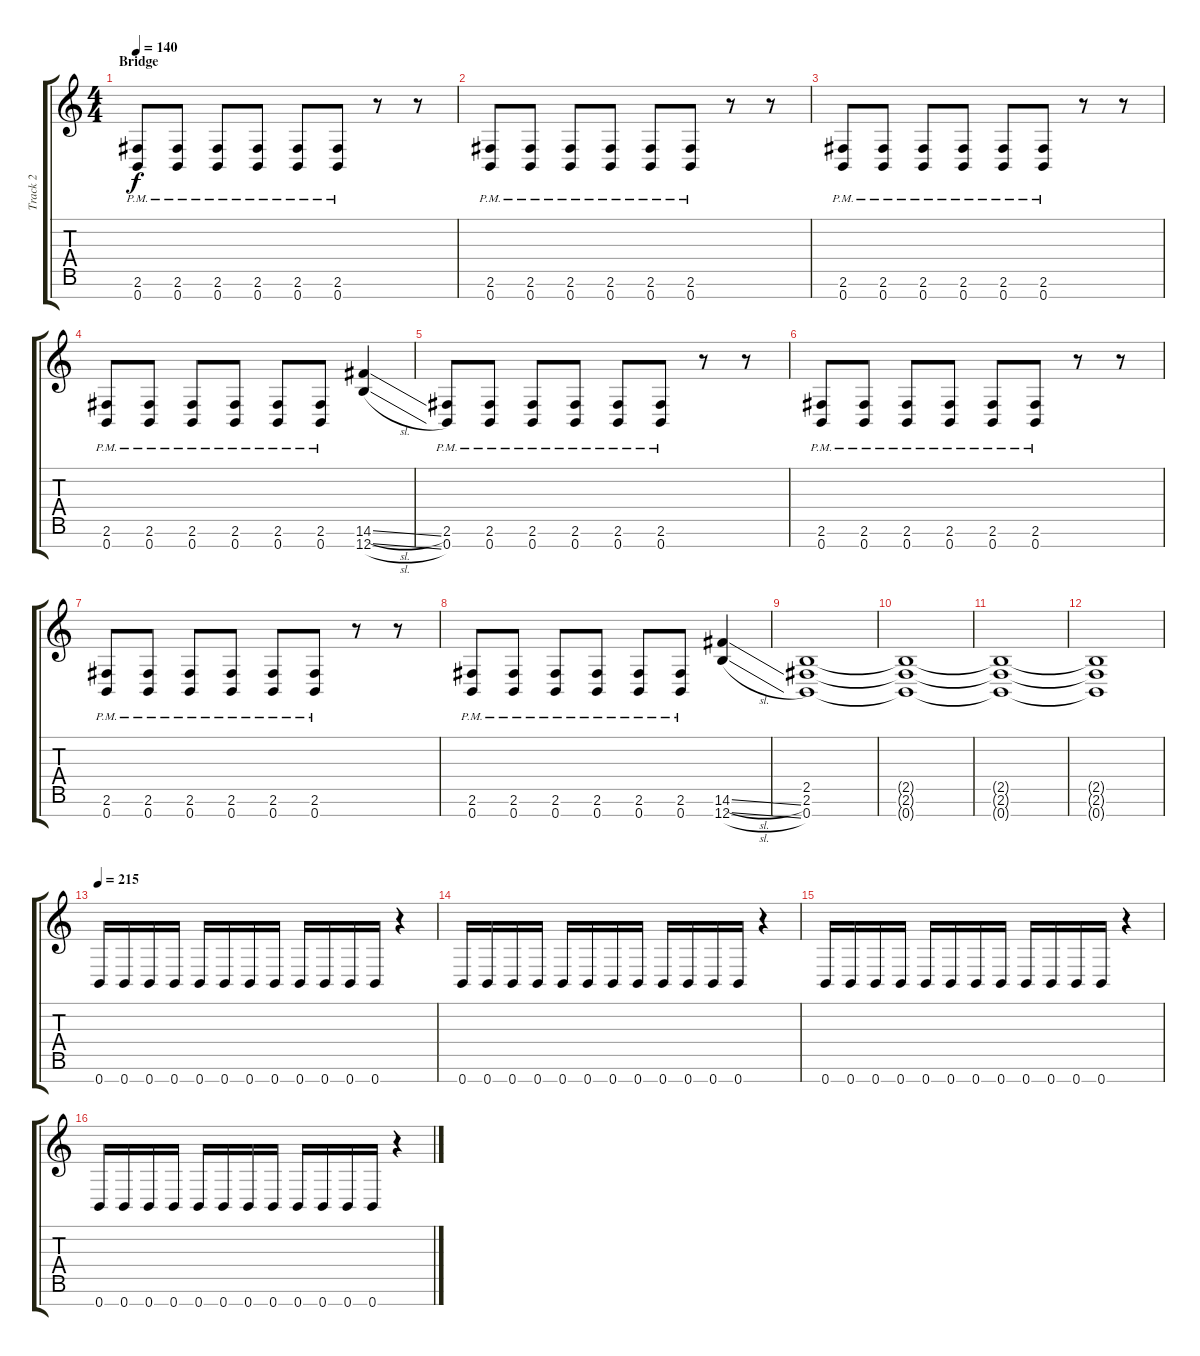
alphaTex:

\track ("Track 2" "Track 2") {instrument distortionguitar}
\staff {score tabs}
\tuning (E4 B3 G3 D3 A2 E2 B1) {hide}
\ts (4 4)
\section ("" "Bridge")
\tempo 140
\clef g2
\ks c
(2.6{pm} 0.7{pm}).8{dy f} (2.6{pm} 0.7{pm}).8 (2.6{pm} 0.7{pm}).8 (2.6{pm} 0.7{pm}).8 (2.6{pm} 0.7{pm}).8 (2.6{pm} 0.7{pm}).8 r.8 r.8 |
(2.6{pm} 0.7{pm}).8 (2.6{pm} 0.7{pm}).8 (2.6{pm} 0.7{pm}).8 (2.6{pm} 0.7{pm}).8 (2.6{pm} 0.7{pm}).8 (2.6{pm} 0.7{pm}).8 r.8 r.8 |
(2.6{pm} 0.7{pm}).8 (2.6{pm} 0.7{pm}).8 (2.6{pm} 0.7{pm}).8 (2.6{pm} 0.7{pm}).8 (2.6{pm} 0.7{pm}).8 (2.6{pm} 0.7{pm}).8 r.8 r.8 |
(2.6{pm} 0.7{pm}).8 (2.6{pm} 0.7{pm}).8 (2.6{pm} 0.7{pm}).8 (2.6{pm} 0.7{pm}).8 (2.6{pm} 0.7{pm}).8 (2.6{pm} 0.7{pm}).8 (14.6{sl} 12.7{sl}).4 |
(2.6{pm} 0.7{pm}).8 (2.6{pm} 0.7{pm}).8 (2.6{pm} 0.7{pm}).8 (2.6{pm} 0.7{pm}).8 (2.6{pm} 0.7{pm}).8 (2.6{pm} 0.7{pm}).8 r.8 r.8 |
(2.6{pm} 0.7{pm}).8 (2.6{pm} 0.7{pm}).8 (2.6{pm} 0.7{pm}).8 (2.6{pm} 0.7{pm}).8 (2.6{pm} 0.7{pm}).8 (2.6{pm} 0.7{pm}).8 r.8 r.8 |
(2.6{pm} 0.7{pm}).8 (2.6{pm} 0.7{pm}).8 (2.6{pm} 0.7{pm}).8 (2.6{pm} 0.7{pm}).8 (2.6{pm} 0.7{pm}).8 (2.6{pm} 0.7{pm}).8 r.8 r.8 |
(2.6{pm} 0.7{pm}).8 (2.6{pm} 0.7{pm}).8 (2.6{pm} 0.7{pm}).8 (2.6{pm} 0.7{pm}).8 (2.6{pm} 0.7{pm}).8 (2.6{pm} 0.7{pm}).8 (14.6{sl} 12.7{sl}).4 |
(2.5 2.6 0.7).1 |
(2.5{t} 2.6{t} 0.7{t}).1 |
(2.5{t} 2.6{t} 0.7{t}).1 |
(2.5{t} 2.6{t} 0.7{t}).1 |
\tempo 215
0.7.16 0.7.16 0.7.16 0.7.16 0.7.16 0.7.16 0.7.16 0.7.16 0.7.16 0.7.16 0.7.16 0.7.16 r.4 |
0.7.16 0.7.16 0.7.16 0.7.16 0.7.16 0.7.16 0.7.16 0.7.16 0.7.16 0.7.16 0.7.16 0.7.16 r.4 |
0.7.16 0.7.16 0.7.16 0.7.16 0.7.16 0.7.16 0.7.16 0.7.16 0.7.16 0.7.16 0.7.16 0.7.16 r.4 |
0.7.16 0.7.16 0.7.16 0.7.16 0.7.16 0.7.16 0.7.16 0.7.16 0.7.16 0.7.16 0.7.16 0.7.16 r.4
